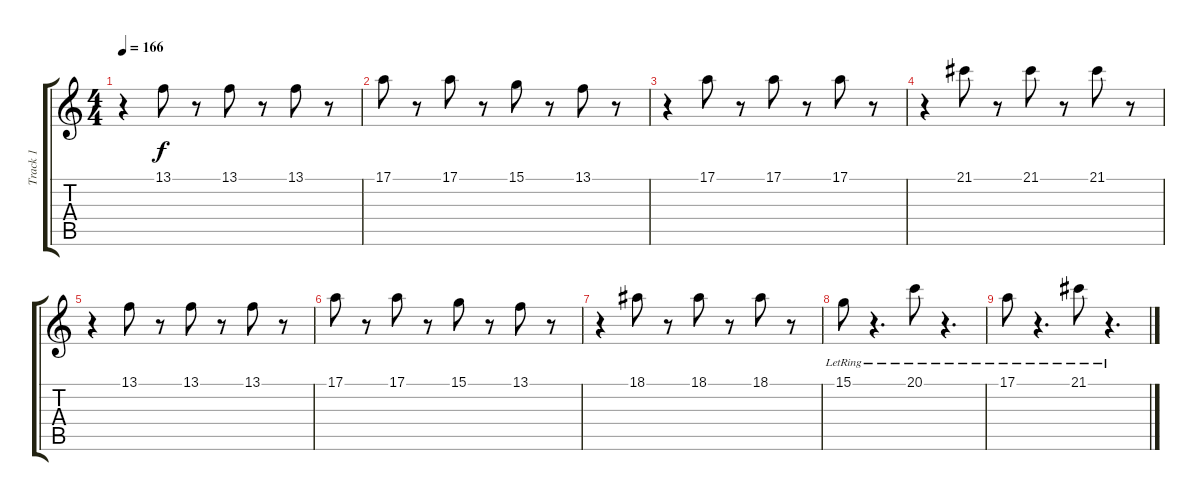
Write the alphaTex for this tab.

\track ("Track 1" "Track 1") {instrument dulcimer}
\staff {score tabs}
\tuning (E4 B3 G3 D3 A2 E2) {hide}
\ts (4 4)
\tempo 166
\clef g2
\ks c
r.4{dy f} 13.1.8 r.8 13.1.8 r.8 13.1.8 r.8 |
17.1.8 r.8 17.1.8 r.8 15.1.8 r.8 13.1.8 r.8 |
r.4 17.1.8 r.8 17.1.8 r.8 17.1.8 r.8 |
r.4 21.1.8 r.8 21.1.8 r.8 21.1.8 r.8 |
r.4 13.1.8 r.8 13.1.8 r.8 13.1.8 r.8 |
17.1.8 r.8 17.1.8 r.8 15.1.8 r.8 13.1.8 r.8 |
r.4 18.1.8 r.8 18.1.8 r.8 18.1.8 r.8 |
15.1{lr}.8 r.4{d} 20.1{lr}.8 r.4{d} |
17.1{lr}.8 r.4{d} 21.1{lr}.8 r.4{d}
